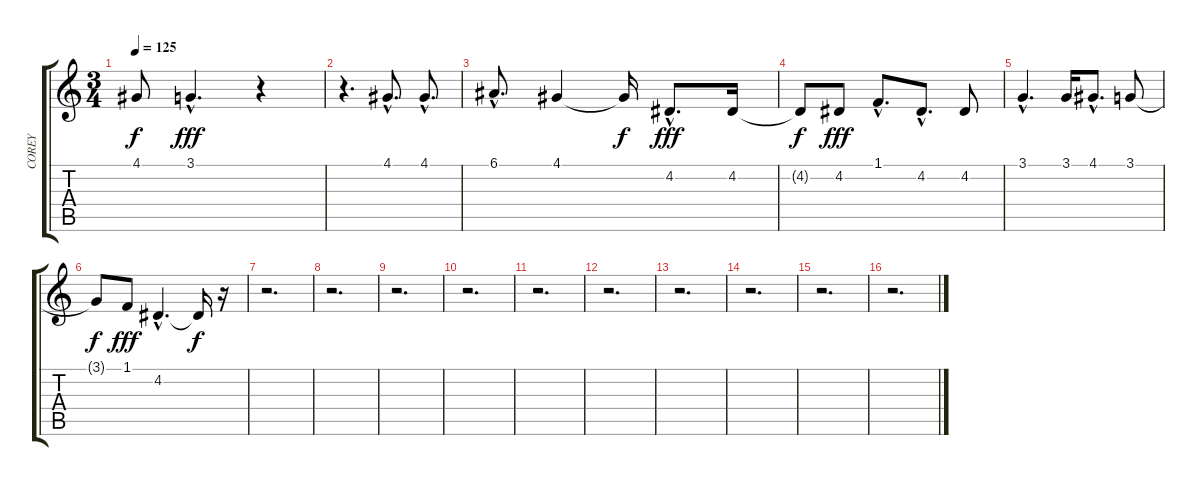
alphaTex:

\track ("COREY" "COREY") {instrument altosax}
\staff {score tabs}
\tuning (E4 B3 G3 D3 A2 E2) {hide}
\ts (3 4)
\tempo 125
\clef g2
\ks c
4.1{t}.8{dy f} 3.1{hac}.4{d dy fff} r.4 |
r.4{d} 4.1{hac}.8{d} 4.1{hac}.8{d} |
6.1{hac}.8{d} 4.1.4 4.1{t}.16{dy f} 4.2{hac}.8{d dy fff} 4.2.16 |
4.2{t}.8{dy f} 4.2.8{dy fff} 1.1{hac}.8{d} 4.2{hac}.8{d} 4.2.8 |
3.1{hac}.4{d} 3.1.16 4.1{hac}.8{d} 3.1.8 |
3.1{t}.8{dy f} 1.1.8{dy fff} 4.2{hac}.4{d} 4.2{t}.16{dy f} r.16 |
r.2{d} |
r.2{d} |
r.2{d} |
r.2{d} |
r.2{d} |
r.2{d} |
r.2{d} |
r.2{d} |
r.2{d} |
r.2{d}
